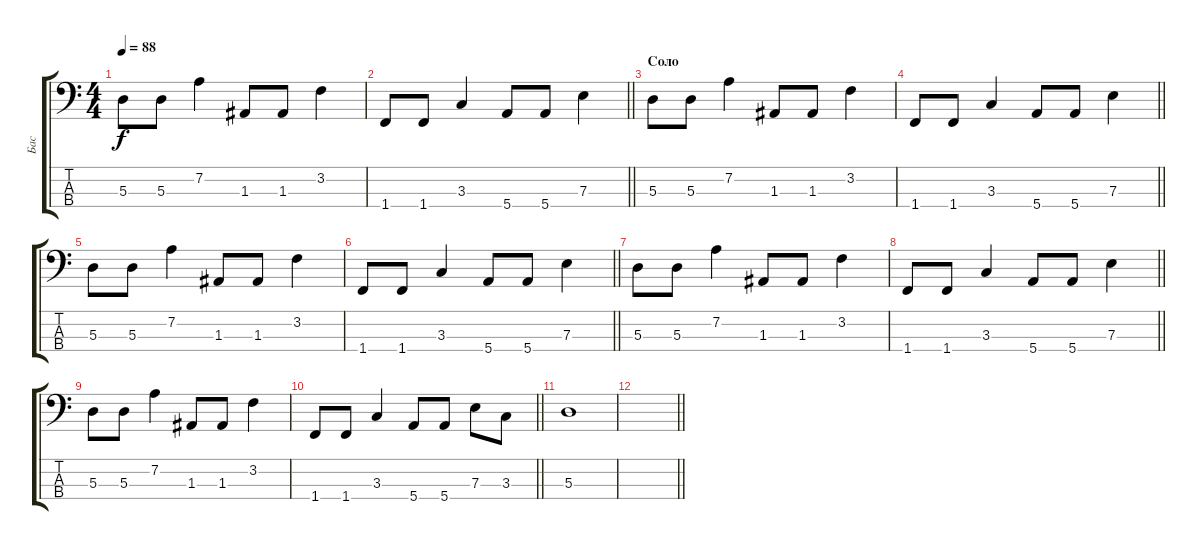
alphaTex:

\track ("Бас" "Бас") {instrument electricbassfinger}
\staff {score tabs}
\tuning (G2 D2 A1 E1) {hide}
\ts (4 4)
\tempo 88
\clef f4
\ks c
5.3.8{dy f} 5.3.8 7.2.4 1.3.8 1.3.8 3.2.4 |
\barLineRight lightlight
1.4.8 1.4.8 3.3.4 5.4.8 5.4.8 7.3.4 |
\section ("" "Соло")
5.3.8 5.3.8 7.2.4 1.3.8 1.3.8 3.2.4 |
\barLineRight lightlight
1.4.8 1.4.8 3.3.4 5.4.8 5.4.8 7.3.4 |
5.3.8 5.3.8 7.2.4 1.3.8 1.3.8 3.2.4 |
\barLineRight lightlight
1.4.8 1.4.8 3.3.4 5.4.8 5.4.8 7.3.4 |
5.3.8 5.3.8 7.2.4 1.3.8 1.3.8 3.2.4 |
\barLineRight lightlight
1.4.8 1.4.8 3.3.4 5.4.8 5.4.8 7.3.4 |
5.3.8 5.3.8 7.2.4 1.3.8 1.3.8 3.2.4 |
\barLineRight lightlight
1.4.8 1.4.8 3.3.4 5.4.8 5.4.8 7.3.8 3.3.8 |
5.3.1 |
\barLineRight lightlight
